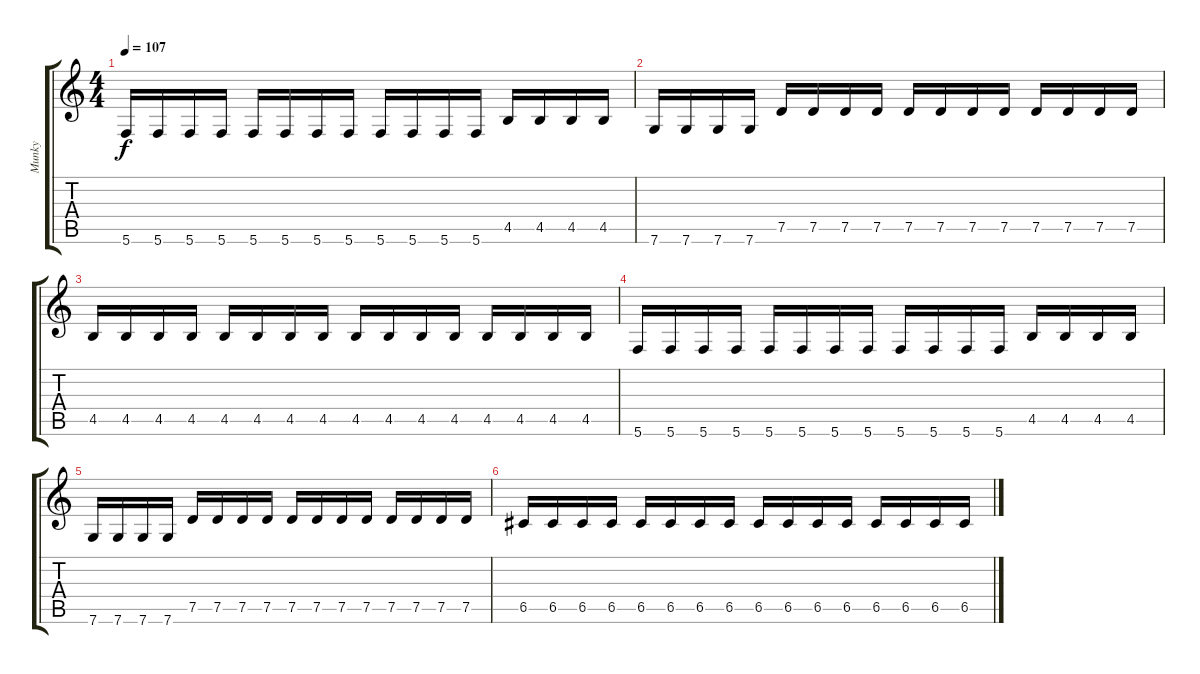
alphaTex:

\track ("Munky" "Munky") {instrument distortionguitar}
\staff {score tabs}
\tuning (D4 A3 F3 C3 G2 C2) {hide}
\ts (4 4)
\tempo 107
\clef g2
\ks c
5.6.16{dy f} 5.6.16 5.6.16 5.6.16 5.6.16 5.6.16 5.6.16 5.6.16 5.6.16 5.6.16 5.6.16 5.6.16 4.5.16 4.5.16 4.5.16 4.5.16 |
7.6.16 7.6.16 7.6.16 7.6.16 7.5.16 7.5.16 7.5.16 7.5.16 7.5.16 7.5.16 7.5.16 7.5.16 7.5.16 7.5.16 7.5.16 7.5.16 |
4.5.16{volume 0} 4.5.16 4.5.16 4.5.16 4.5.16 4.5.16 4.5.16 4.5.16 4.5.16 4.5.16 4.5.16 4.5.16 4.5.16 4.5.16 4.5.16 4.5.16 |
5.6.16 5.6.16 5.6.16 5.6.16 5.6.16 5.6.16 5.6.16 5.6.16 5.6.16 5.6.16 5.6.16 5.6.16 4.5.16 4.5.16 4.5.16 4.5.16 |
7.6.16 7.6.16 7.6.16 7.6.16 7.5.16 7.5.16 7.5.16 7.5.16 7.5.16 7.5.16 7.5.16 7.5.16 7.5.16 7.5.16 7.5.16 7.5.16 |
6.5.16 6.5.16 6.5.16 6.5.16 6.5.16 6.5.16 6.5.16 6.5.16 6.5.16 6.5.16 6.5.16 6.5.16 6.5.16 6.5.16 6.5.16 6.5.16
